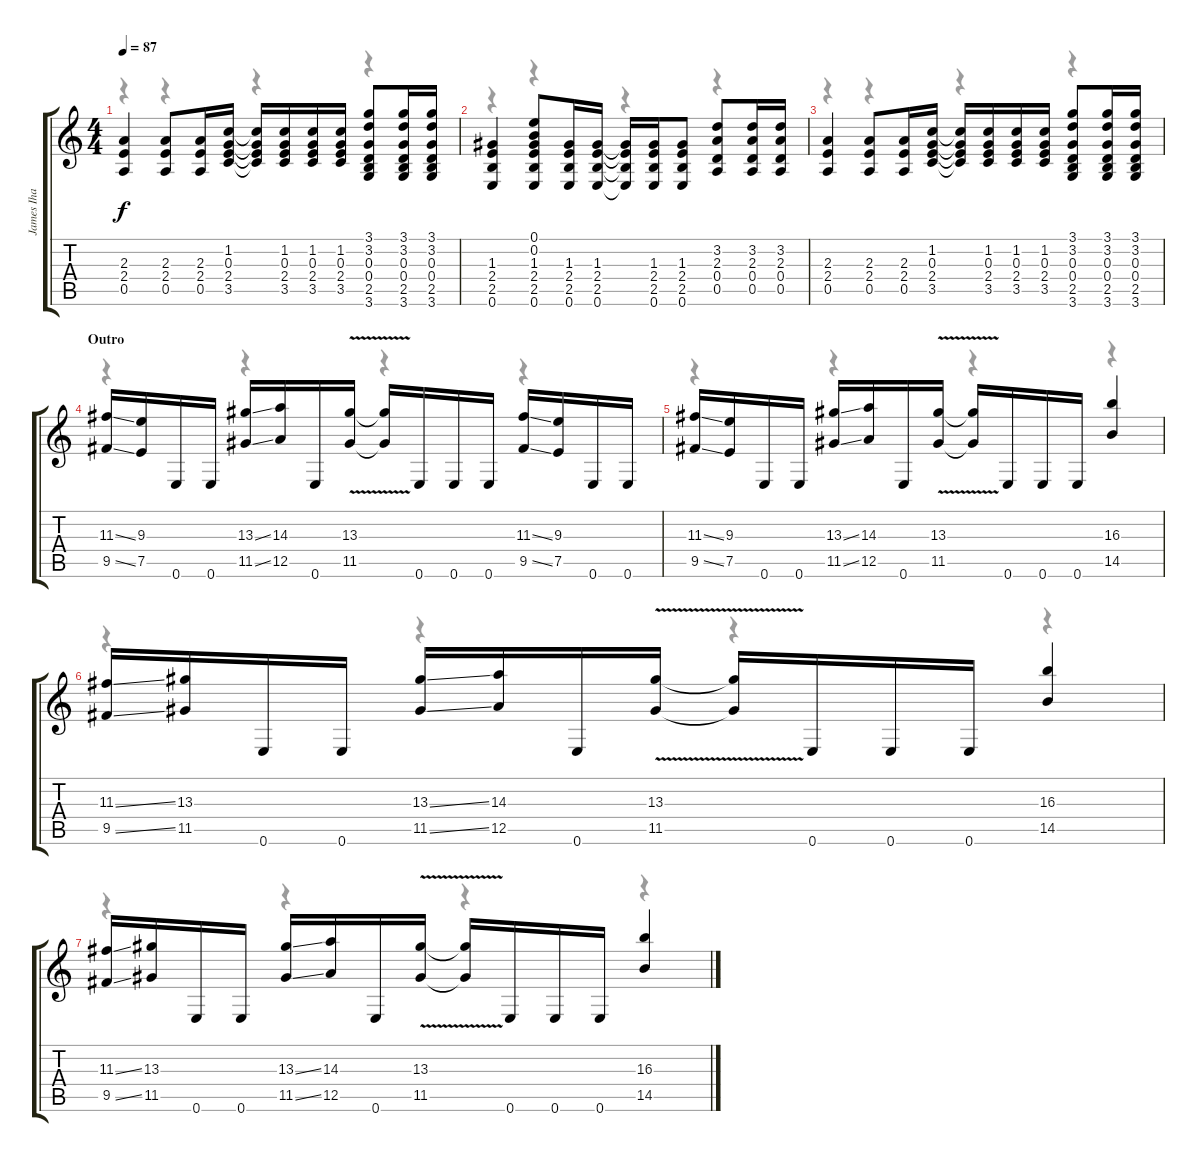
\track ("James Iha -  Rhythm Guitar" "James Iha ") {instrument distortionguitar}
\staff {score tabs}
\tuning (E4 B3 G3 D3 A2 E2) {hide}
\voice
\ts (4 4)
\tempo 87
\clef g2
\ks c
(2.3 2.4 0.5).4{dy f} (2.3 2.4 0.5).8 (2.3 2.4 0.5).16 (1.2 0.3 2.4 3.5).16 (1.2{t} 0.3{t} 2.4{t} 3.5{t}).16 (1.2 0.3 2.4 3.5).16 (1.2 0.3 2.4 3.5).16 (1.2 0.3 2.4 3.5).16 (3.1 3.2 0.3 0.4 2.5 3.6).8 (3.1 3.2 0.3 0.4 2.5 3.6).16 (3.1 3.2 0.3 0.4 2.5 3.6).16 |
(1.3 2.4 2.5 0.6).4 (0.1 0.2 1.3 2.4 2.5 0.6).8 (1.3 2.4 2.5 0.6).16 (1.3 2.4 2.5 0.6).16 (1.3{t} 2.4{t} 2.5{t} 0.6{t}).16 (1.3 2.4 2.5 0.6).16 (1.3 2.4 2.5 0.6).8 (3.2 2.3 0.4 0.5).8 (3.2 2.3 0.4 0.5).16 (3.2 2.3 0.4 0.5).16 |
(2.3 2.4 0.5).4 (2.3 2.4 0.5).8 (2.3 2.4 0.5).16 (1.2 0.3 2.4 3.5).16 (1.2{t} 0.3{t} 2.4{t} 3.5{t}).16 (1.2 0.3 2.4 3.5).16 (1.2 0.3 2.4 3.5).16 (1.2 0.3 2.4 3.5).16 (3.1 3.2 0.3 0.4 2.5 3.6).8 (3.1 3.2 0.3 0.4 2.5 3.6).16 (3.1 3.2 0.3 0.4 2.5 3.6).16 |
\section ("" "Outro")
(11.3{ss} 9.5{ss}).16 (9.3 7.5).16 0.6.16 0.6.16 (13.3{ss} 11.5{ss}).16 (14.3 12.5).16 0.6.16 (13.3{v} 11.5{v}).16 (13.3{v t} 11.5{v t}).16 0.6.16 0.6.16 0.6.16 (11.3{ss} 9.5{ss}).16 (9.3 7.5).16 0.6.16 0.6.16 |
(11.3{ss} 9.5{ss}).16 (9.3 7.5).16 0.6.16 0.6.16 (13.3{ss} 11.5{ss}).16 (14.3 12.5).16 0.6.16 (13.3{v} 11.5{v}).16 (13.3{v t} 11.5{v t}).16 0.6.16 0.6.16 0.6.16 (16.3 14.5).4 |
(11.3{ss} 9.5{ss}).16 (13.3 11.5).16 0.6.16 0.6.16 (13.3{ss} 11.5{ss}).16 (14.3 12.5).16 0.6.16 (13.3{v} 11.5{v}).16 (13.3{v t} 11.5{v t}).16 0.6.16 0.6.16 0.6.16 (16.3 14.5).4 |
(11.3{ss} 9.5{ss}).16 (13.3 11.5).16 0.6.16 0.6.16 (13.3{ss} 11.5{ss}).16 (14.3 12.5).16 0.6.16 (13.3{v} 11.5{v}).16 (13.3{v t} 11.5{v t}).16 0.6.16 0.6.16 0.6.16 (16.3 14.5).4
\voice
\clef g2
\ottava regular
\simile none
\ks c
r.4{dy f} r.4 r.4 r.4 |
r.4 r.4 r.4 r.4 |
r.4 r.4 r.4 r.4 |
r.4 r.4 r.4 r.4 |
r.4 r.4 r.4 r.4 |
r.4 r.4 r.4 r.4 |
r.4 r.4 r.4 r.4
